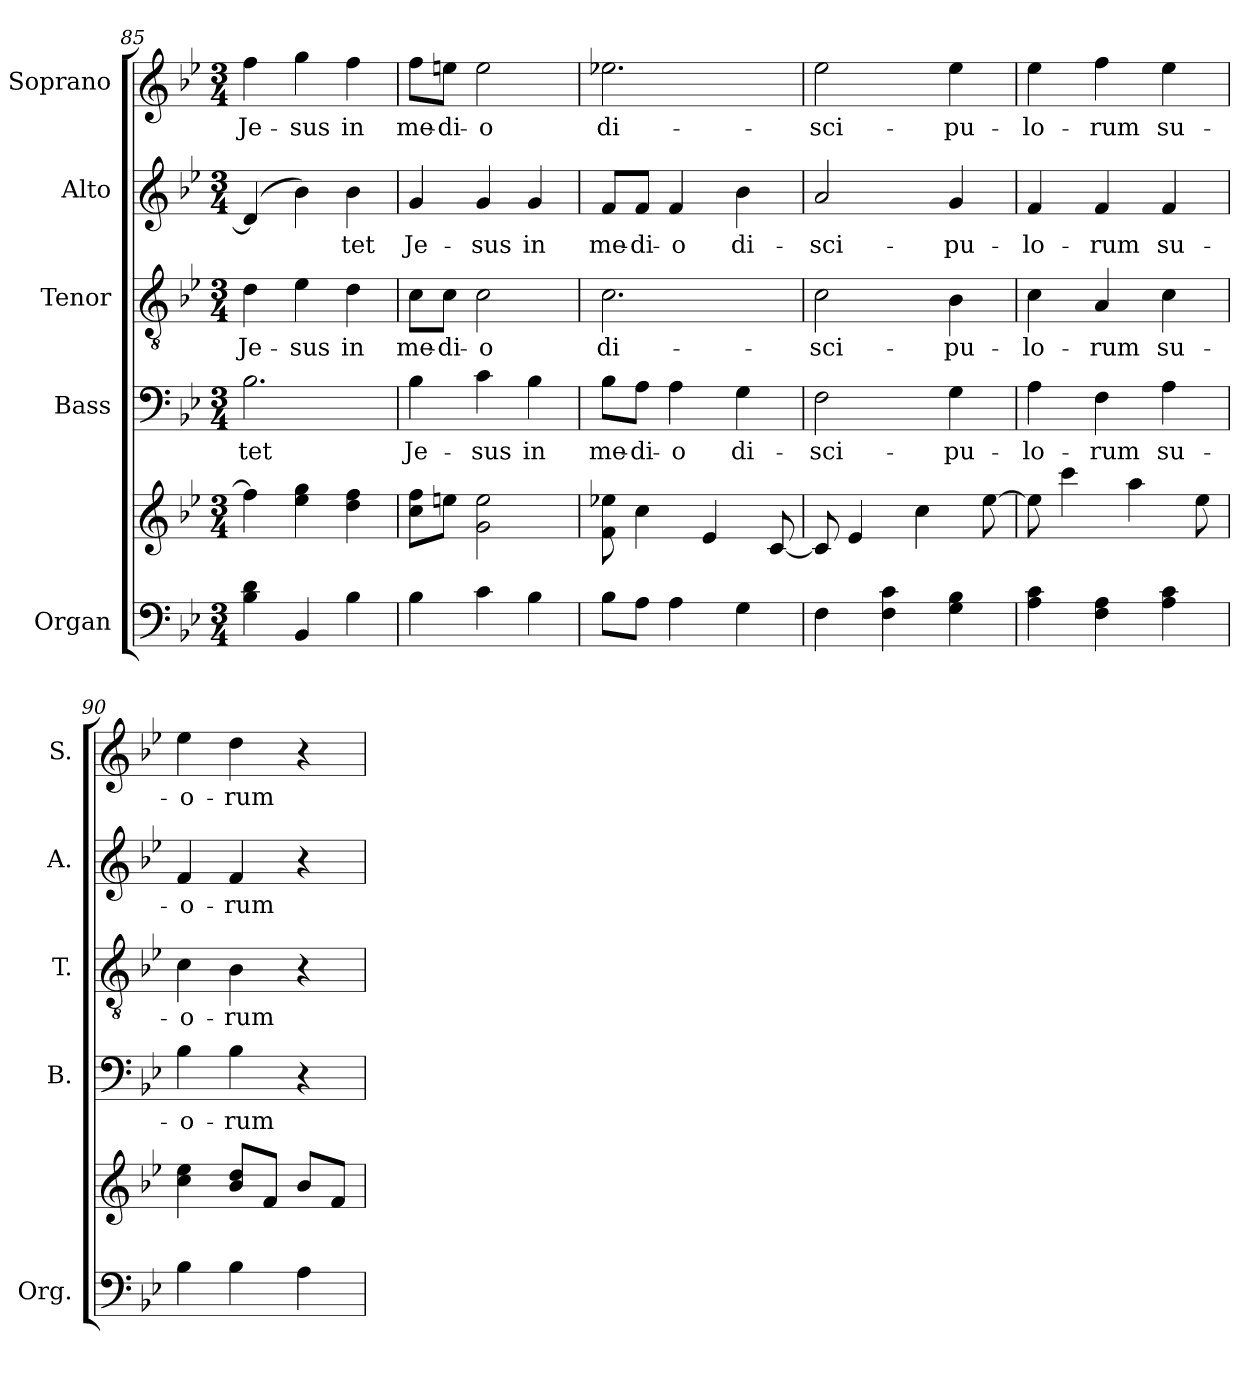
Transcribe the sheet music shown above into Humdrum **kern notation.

**kern	**kern	**kern	**text	**kern	**text	**kern	**text	**kern	**text
*part5	*part5	*part4	*part4	*part3	*part3	*part2	*part2	*part1	*part1
*staff6	*staff5	*staff4	*staff4	*staff3	*staff3	*staff2	*staff2	*staff1	*staff1
*I"Organ	*	*I"Bass	*	*I"Tenor	*	*I"Alto	*	*I"Soprano	*
*I'Org.	*	*I'B.	*	*I'T.	*	*I'A.	*	*I'S.	*
*clefF4	*clefG2	*clefF4	*	*clefGv2	*	*clefG2	*	*clefG2	*
*	*	*	*	*ITrd7c12	*	*	*	*	*
*k[b-e-]	*k[b-e-]	*k[b-e-]	*	*k[b-e-]	*	*k[b-e-]	*	*k[b-e-]	*
*B-:	*B-:	*B-:	*	*B-:	*	*B-:	*	*B-:	*
*M3/4	*M3/4	*M3/4	*	*M3/4	*	*M3/4	*	*M3/4	*
=85	=85	=85	=85	=85	=85	=85	=85	=85	=85
!	!	!	!LO:LY:b:color=#000000	!	!	!	!	!	!
!	!	!	!	!	!LO:LY:b:color=#000000	!	!	!	!
!	!	!	!	!	!	!	!	!	!LO:LY:b:color=#000000
4B-i\ 4di	4ffi\]	2.B-i\	-tet	4Di\	Je-	(4di/]	.	4ffi\	Je-
!	!	!	!	!	!LO:LY:b:color=#000000	!	!	!	!
!	!	!	!	!	!	!	!	!	!LO:LY:b:color=#000000
4BB-i/	4ee-i\ 4ggi	.	.	4E-i\	-sus	4b-i\)	.	4ggi\	-sus
!	!	!	!	!	!LO:LY:b:color=#000000	!	!	!	!
!	!	!	!	!	!	!	!LO:LY:b:color=#000000	!	!
!	!	!	!	!	!	!	!	!	!LO:LY:b:color=#000000
4B-i\	4ddi\ 4ffi	.	.	4Di\	in	4b-i\	-tet	4ffi\	in
=86	=86	=86	=86	=86	=86	=86	=86	=86	=86
!	!	!	!LO:LY:b:color=#000000	!	!	!	!	!	!
!	!	!	!	!	!LO:LY:b:color=#000000	!	!	!	!
!	!	!	!	!	!	!	!LO:LY:b:color=#000000	!	!
!	!	!	!	!	!	!	!	!	!LO:LY:b:color=#000000
4B-i\	8cci\ 8ffi\L	4B-i\	Je-	8Ci\L	me-	4gi/	Je-	8ffi\L	me-
!	!	!	!	!	!LO:LY:b:color=#000000	!	!	!	!
!	!	!	!	!	!	!	!	!	!LO:LY:b:color=#000000
.	8eeni\J	.	.	8Ci\J	-di-	.	.	8eeni\J	-di-
!	!	!	!LO:LY:b:color=#000000	!	!	!	!	!	!
!	!	!	!	!	!LO:LY:b:color=#000000	!	!	!	!
!	!	!	!	!	!	!	!LO:LY:b:color=#000000	!	!
!	!	!	!	!	!	!	!	!	!LO:LY:b:color=#000000
4ci\	2gi\ 2eei	4ci\	-sus	2Ci\	-o	4gi/	-sus	2eei\	-o
!	!	!	!LO:LY:b:color=#000000	!	!	!	!	!	!
!	!	!	!	!	!	!	!LO:LY:b:color=#000000	!	!
4B-i\	.	4B-i\	in	.	.	4gi/	in	.	.
=87	=87	=87	=87	=87	=87	=87	=87	=87	=87
!	!	!	!LO:LY:b:color=#000000	!	!	!	!	!	!
!	!	!	!	!	!LO:LY:b:color=#000000	!	!	!	!
!	!	!	!	!	!	!	!LO:LY:b:color=#000000	!	!
!	!	!	!	!	!	!	!	!	!LO:LY:b:color=#000000
8B-i\L	8fi\ 8ee-Xi	8B-i\L	me-	2.Ci\	di-	8fi/L	me-	2.ee-Xi\	di-
!	!	!	!LO:LY:b:color=#000000	!	!	!	!	!	!
!	!	!	!	!	!	!	!LO:LY:b:color=#000000	!	!
8Ai\J	4cci\	8Ai\J	-di-	.	.	8fi/J	-di-	.	.
!	!	!	!LO:LY:b:color=#000000	!	!	!	!	!	!
!	!	!	!	!	!	!	!LO:LY:b:color=#000000	!	!
4Ai\	.	4Ai\	-o	.	.	4fi/	-o	.	.
.	4e-i/	.	.	.	.	.	.	.	.
!	!	!	!LO:LY:b:color=#000000	!	!	!	!	!	!
!	!	!	!	!	!	!	!LO:LY:b:color=#000000	!	!
4Gi\	.	4Gi\	di-	.	.	4b-i\	di-	.	.
.	[8ci/	.	.	.	.	.	.	.	.
=88	=88	=88	=88	=88	=88	=88	=88	=88	=88
!	!	!	!LO:LY:b:color=#000000	!	!	!	!	!	!
!	!	!	!	!	!LO:LY:b:color=#000000	!	!	!	!
!	!	!	!	!	!	!	!LO:LY:b:color=#000000	!	!
!	!	!	!	!	!	!	!	!	!LO:LY:b:color=#000000
4Fi\	8ci/]	2Fi\	-sci-	2Ci\	-sci-	2ai/	-sci-	2ee-i\	-sci-
.	4e-i/	.	.	.	.	.	.	.	.
4Fi\ 4ci	.	.	.	.	.	.	.	.	.
.	4cci\	.	.	.	.	.	.	.	.
!	!	!	!LO:LY:b:color=#000000	!	!	!	!	!	!
!	!	!	!	!	!LO:LY:b:color=#000000	!	!	!	!
!	!	!	!	!	!	!	!LO:LY:b:color=#000000	!	!
!	!	!	!	!	!	!	!	!	!LO:LY:b:color=#000000
4Gi\ 4B-i	.	4Gi\	-pu-	4BB-i\	-pu-	4gi/	-pu-	4ee-i\	-pu-
.	[8ee-i\	.	.	.	.	.	.	.	.
=89	=89	=89	=89	=89	=89	=89	=89	=89	=89
!	!	!	!LO:LY:b:color=#000000	!	!	!	!	!	!
!	!	!	!	!	!LO:LY:b:color=#000000	!	!	!	!
!	!	!	!	!	!	!	!LO:LY:b:color=#000000	!	!
!	!	!	!	!	!	!	!	!	!LO:LY:b:color=#000000
4Ai\ 4ci	8ee-i\]	4Ai\	-lo-	4Ci\	-lo-	4fi/	-lo-	4ee-i\	-lo-
.	4ccci\	.	.	.	.	.	.	.	.
!	!	!	!LO:LY:b:color=#000000	!	!	!	!	!	!
!	!	!	!	!	!LO:LY:b:color=#000000	!	!	!	!
!	!	!	!	!	!	!	!LO:LY:b:color=#000000	!	!
!	!	!	!	!	!	!	!	!	!LO:LY:b:color=#000000
4Fi\ 4Ai	.	4Fi\	-rum	4AAi/	-rum	4fi/	-rum	4ffi\	-rum
.	4aai\	.	.	.	.	.	.	.	.
!	!	!	!LO:LY:b:color=#000000	!	!	!	!	!	!
!	!	!	!	!	!LO:LY:b:color=#000000	!	!	!	!
!	!	!	!	!	!	!	!LO:LY:b:color=#000000	!	!
!	!	!	!	!	!	!	!	!	!LO:LY:b:color=#000000
4Ai\ 4ci	.	4Ai\	su-	4Ci\	su-	4fi/	su-	4ee-i\	su-
.	8ee-i\	.	.	.	.	.	.	.	.
!!LO:PB:g=z
=90	=90	=90	=90	=90	=90	=90	=90	=90	=90
!	!	!	!LO:LY:b:color=#000000	!	!	!	!	!	!
!	!	!	!	!	!LO:LY:b:color=#000000	!	!	!	!
!	!	!	!	!	!	!	!LO:LY:b:color=#000000	!	!
!	!	!	!	!	!	!	!	!	!LO:LY:b:color=#000000
4B-i\	4cci\ 4ee-i	4B-i\	-o-	4Ci\	-o-	4fi/	-o-	4ee-i\	-o-
!	!	!	!LO:LY:b:color=#000000	!	!	!	!	!	!
!	!	!	!	!	!LO:LY:b:color=#000000	!	!	!	!
!	!	!	!	!	!	!	!LO:LY:b:color=#000000	!	!
!	!	!	!	!	!	!	!	!	!LO:LY:b:color=#000000
4B-i\	8b-i/ 8ddi/L	4B-i\	-rum	4BB-i\	-rum	4fi/	-rum	4ddi\	-rum
.	8fi/J	.	.	.	.	.	.	.	.
4Ai\	8b-i/L	4r	.	4r	.	4r	.	4r	.
.	8fi/J	.	.	.	.	.	.	.	.
=	=	=	=	=	=	=	=	=	=
*-	*-	*-	*-	*-	*-	*-	*-	*-	*-
